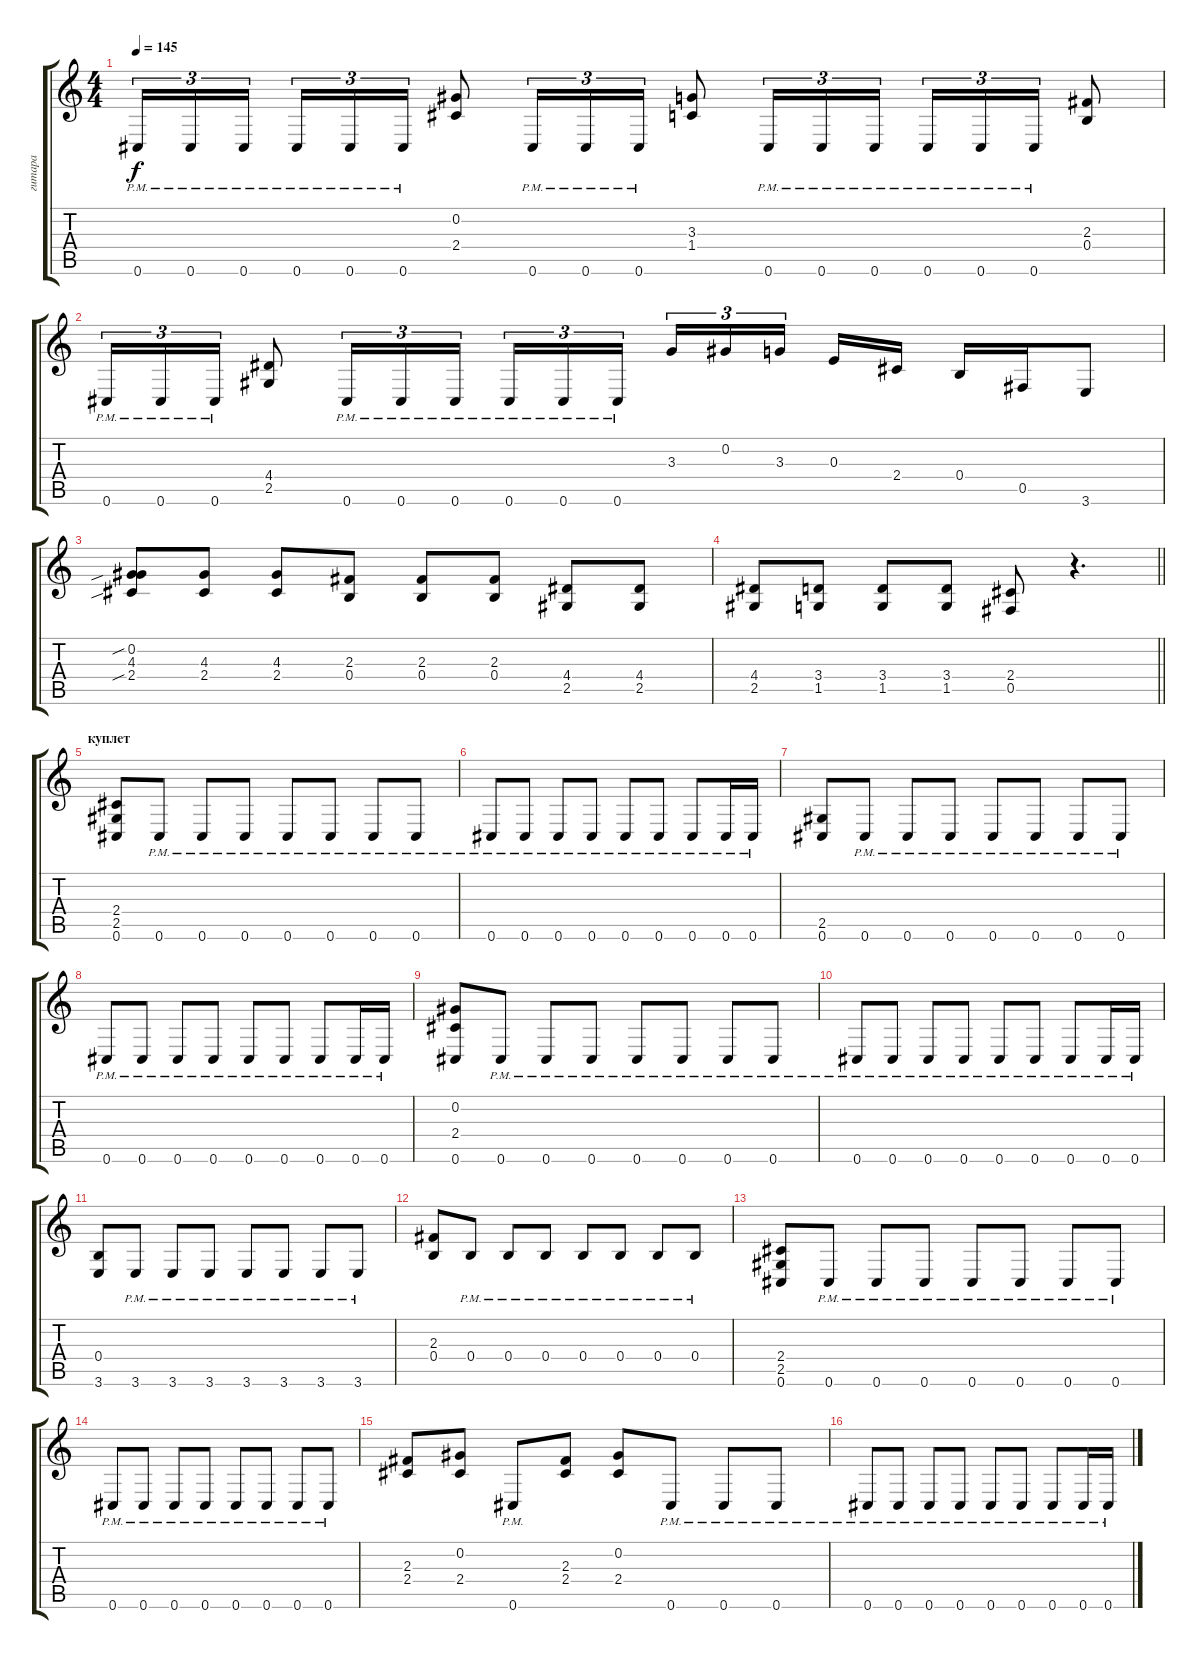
\track ("гитара" "гитара") {instrument overdrivenguitar}
\staff {score tabs}
\tuning (Db4 Ab3 E3 B2 Gb2 Db2) {hide}
\ts (4 4)
\tempo 145
\clef g2
\ks c
0.6{pm}.16{tu (3 2) dy f} 0.6{pm}.16{tu (3 2)} 0.6{pm}.16{tu (3 2) beam splitsecondary} 0.6{pm}.16{tu (3 2)} 0.6{pm}.16{tu (3 2)} 0.6{pm}.16{tu (3 2)} (0.2 2.4).8 0.6{pm}.16{tu (3 2)} 0.6{pm}.16{tu (3 2)} 0.6{pm}.16{tu (3 2)} (3.3 1.4).8 0.6{pm}.16{tu (3 2)} 0.6{pm}.16{tu (3 2)} 0.6{pm}.16{tu (3 2)} 0.6{pm}.16{tu (3 2)} 0.6{pm}.16{tu (3 2)} 0.6{pm}.16{tu (3 2)} (2.3 0.4).8 |
0.6{pm}.16{tu (3 2)} 0.6{pm}.16{tu (3 2)} 0.6{pm}.16{tu (3 2)} (4.4 2.5).8 0.6{pm}.16{tu (3 2)} 0.6{pm}.16{tu (3 2)} 0.6{pm}.16{tu (3 2) beam splitsecondary} 0.6{pm}.16{tu (3 2)} 0.6{pm}.16{tu (3 2)} 0.6{pm}.16{tu (3 2)} 3.3.16{tu (3 2)} 0.2.16{tu (3 2)} 3.3.16{tu (3 2) beam splitsecondary} 0.3.16 2.4.16 0.4.16 0.5.16 3.6.8 |
(0.2{sib} 4.3 2.4{sib}).8 (4.3 2.4).8 (4.3 2.4).8 (2.3 0.4).8 (2.3 0.4).8 (2.3 0.4).8 (4.4 2.5).8 (4.4 2.5).8 |
\barLineRight lightlight
(4.4 2.5).8 (3.4 1.5).8 (3.4 1.5).8 (3.4 1.5).8 (2.4 0.5).8 r.4{d} |
\section ("" "куплет")
(2.4 2.5 0.6).8 0.6{pm}.8 0.6{pm}.8 0.6{pm}.8 0.6{pm}.8 0.6{pm}.8 0.6{pm}.8 0.6{pm}.8 |
0.6{pm}.8 0.6{pm}.8 0.6{pm}.8 0.6{pm}.8 0.6{pm}.8 0.6{pm}.8 0.6{pm}.8 0.6{pm}.16 0.6{pm}.16 |
(2.5 0.6).8 0.6{pm}.8 0.6{pm}.8 0.6{pm}.8 0.6{pm}.8 0.6{pm}.8 0.6{pm}.8 0.6{pm}.8 |
0.6{pm}.8 0.6{pm}.8 0.6{pm}.8 0.6{pm}.8 0.6{pm}.8 0.6{pm}.8 0.6{pm}.8 0.6{pm}.16 0.6{pm}.16 |
(0.2 2.4 0.6).8 0.6{pm}.8 0.6{pm}.8 0.6{pm}.8 0.6{pm}.8 0.6{pm}.8 0.6{pm}.8 0.6{pm}.8 |
0.6{pm}.8 0.6{pm}.8 0.6{pm}.8 0.6{pm}.8 0.6{pm}.8 0.6{pm}.8 0.6{pm}.8 0.6{pm}.16 0.6{pm}.16 |
(0.4 3.6).8 3.6{pm}.8 3.6{pm}.8 3.6{pm}.8 3.6{pm}.8 3.6{pm}.8 3.6{pm}.8 3.6{pm}.8 |
(2.3 0.4).8 0.4{pm}.8 0.4{pm}.8 0.4{pm}.8 0.4{pm}.8 0.4{pm}.8 0.4{pm}.8 0.4{pm}.8 |
(2.4 2.5 0.6).8 0.6{pm}.8 0.6{pm}.8 0.6{pm}.8 0.6{pm}.8 0.6{pm}.8 0.6{pm}.8 0.6{pm}.8 |
0.6{pm}.8 0.6{pm}.8 0.6{pm}.8 0.6{pm}.8 0.6{pm}.8 0.6{pm}.8 0.6{pm}.8 0.6{pm}.8 |
(2.3 2.4).8 (0.2 2.4).8 0.6{pm}.8 (2.3 2.4).8 (0.2 2.4).8 0.6{pm}.8 0.6{pm}.8 0.6{pm}.8 |
0.6{pm}.8 0.6{pm}.8 0.6{pm}.8 0.6{pm}.8 0.6{pm}.8 0.6{pm}.8 0.6{pm}.8 0.6{pm}.16 0.6{pm}.16
